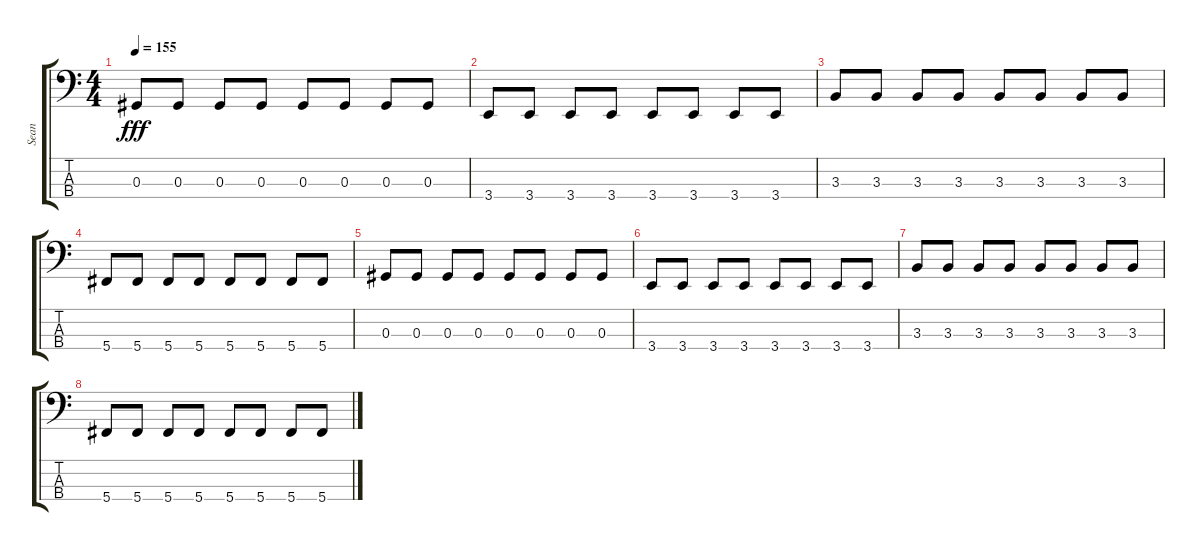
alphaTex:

\track ("Sean" "Sean") {instrument electricbasspick}
\staff {score tabs}
\tuning (Gb2 Db2 Ab1 Db1) {hide}
\ts (4 4)
\tempo 155
\clef f4
\ks c
0.3.8{dy fff} 0.3.8 0.3.8 0.3.8 0.3.8 0.3.8 0.3.8 0.3.8 |
3.4.8 3.4.8 3.4.8 3.4.8 3.4.8 3.4.8 3.4.8 3.4.8 |
3.3.8 3.3.8 3.3.8 3.3.8 3.3.8 3.3.8 3.3.8 3.3.8 |
5.4.8 5.4.8 5.4.8 5.4.8 5.4.8 5.4.8 5.4.8 5.4.8 |
0.3.8 0.3.8 0.3.8 0.3.8 0.3.8 0.3.8 0.3.8 0.3.8 |
3.4.8 3.4.8 3.4.8 3.4.8 3.4.8 3.4.8 3.4.8 3.4.8 |
3.3.8 3.3.8 3.3.8 3.3.8 3.3.8 3.3.8 3.3.8 3.3.8 |
5.4.8 5.4.8 5.4.8 5.4.8 5.4.8 5.4.8 5.4.8 5.4.8
